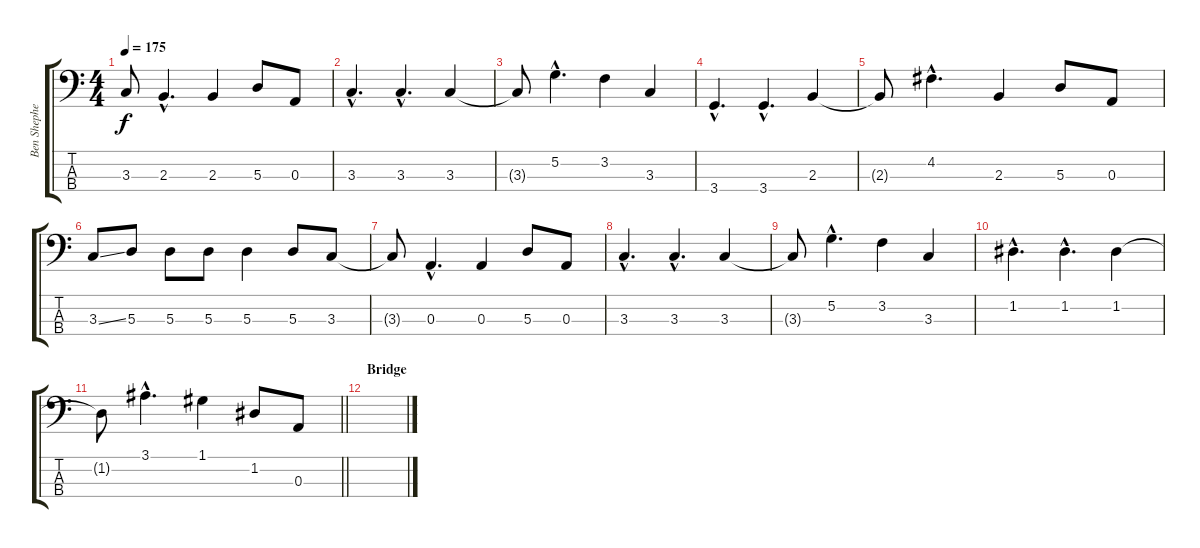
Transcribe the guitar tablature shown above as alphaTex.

\track ("Ben Shepherd-Bass" "Ben Shephe") {instrument electricbassfinger}
\staff {score tabs}
\tuning (G2 D2 A1 E1) {hide}
\ts (4 4)
\tempo 175
\clef f4
\ks c
3.3{t}.8{dy f} 2.3{hac}.4{d} 2.3.4 5.3.8 0.3.8 |
3.3{hac}.4{d} 3.3{hac}.4{d} 3.3.4 |
3.3{t}.8 5.2{hac}.4{d} 3.2.4 3.3.4 |
3.4{hac}.4{d} 3.4{hac}.4{d} 2.3.4 |
2.3{t}.8 4.2{hac}.4{d} 2.3.4 5.3.8 0.3.8 |
3.3{ss}.8 5.3.8 5.3.8 5.3.8 5.3.4 5.3.8 3.3.8 |
3.3{t}.8 0.3{hac}.4{d} 0.3.4 5.3.8 0.3.8 |
3.3{hac}.4{d} 3.3{hac}.4{d} 3.3.4 |
3.3{t}.8 5.2{hac}.4{d} 3.2.4 3.3.4 |
1.2{hac}.4{d} 1.2{hac}.4{d} 1.2.4 |
\barLineRight lightlight
1.2{t}.8 3.1{hac}.4{d} 1.1.4 1.2.8 0.3.8 |
\section ("" "Bridge")
